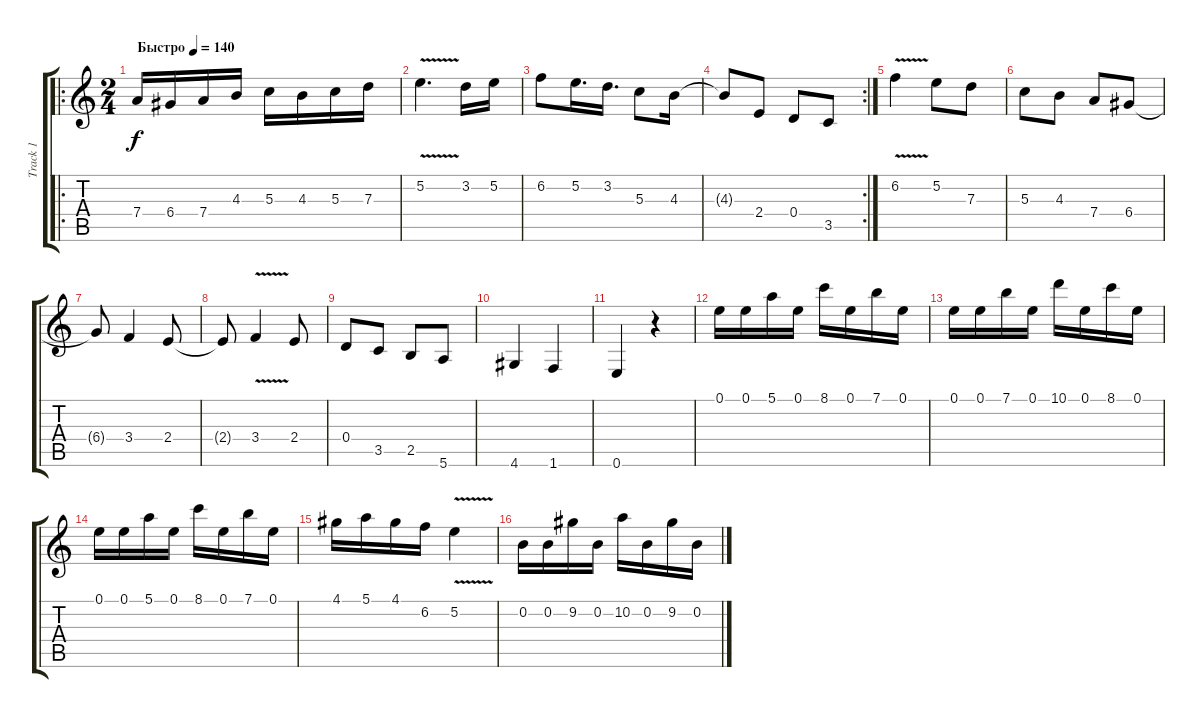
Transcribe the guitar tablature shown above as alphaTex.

\track ("Track 1" "Track 1") {instrument overdrivenguitar}
\staff {score tabs}
\tuning (E4 B3 G3 D3 A2 E2) {hide}
\ro
\ts (2 4)
\tempo (140 "Быстро")
\clef g2
\ks aminor
7.4.16{dy f instrument overdrivenguitar} 6.4.16 7.4.16 4.3.16 5.3.16 4.3.16 5.3.16 7.3.16 |
5.2{v}.4{d} 3.2.16 5.2.16 |
6.2.8 5.2.16{d} 3.2.16{d} 5.3.8 4.3.16 |
\rc 2
4.3{t}.8 2.4.8 0.4.8 3.5.8 |
6.2{v}.4 5.2.8 7.3.8 |
5.3.8 4.3.8 7.4.8 6.4.8 |
6.4{t}.8 3.4.4 2.4.8 |
2.4{t}.8 3.4{v}.4 2.4.8 |
0.4.8 3.5.8 2.5.8 5.6.8 |
4.6.4 1.6.4 |
0.6.4 r.4 |
0.1.16 0.1.16 5.1.16 0.1.16 8.1.16 0.1.16 7.1.16 0.1.16 |
0.1.16 0.1.16 7.1.16 0.1.16 10.1.16 0.1.16 8.1.16 0.1.16 |
0.1.16 0.1.16 5.1.16 0.1.16 8.1.16 0.1.16 7.1.16 0.1.16 |
4.1.16 5.1.16 4.1.16 6.2.16 5.2{v}.4 |
0.2.16 0.2.16 9.2.16 0.2.16 10.2.16 0.2.16 9.2.16 0.2.16
